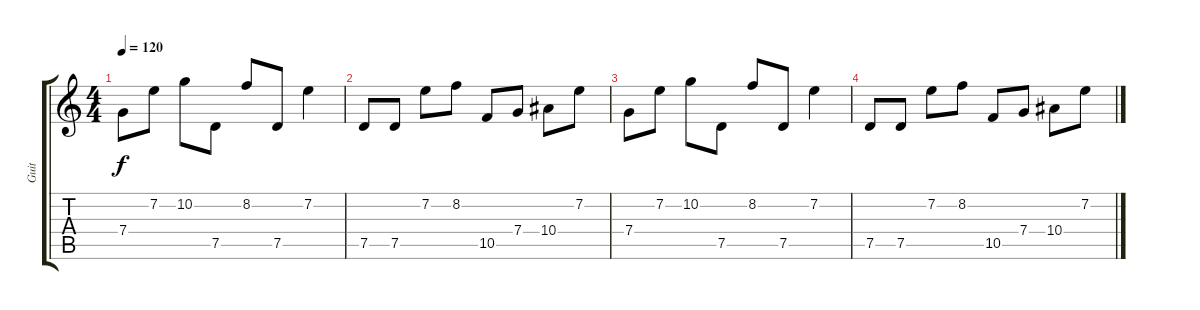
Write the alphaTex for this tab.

\track ("Guit" "Guit") {instrument distortionguitar}
\staff {score tabs}
\tuning (D4 A3 F3 C3 G2 D2) {hide}
\ts (4 4)
\tempo 120
\clef g2
\ks c
7.4.8{dy f} 7.2.8 10.2.8 7.5.8 8.2.8 7.5.8 7.2.4 |
7.5.8{volume 4} 7.5.8 7.2.8 8.2.8 10.5.8 7.4.8 10.4.8 7.2.8 |
7.4.8 7.2.8 10.2.8 7.5.8 8.2.8 7.5.8 7.2.4 |
7.5.8{volume 0} 7.5.8 7.2.8 8.2.8 10.5.8 7.4.8 10.4.8 7.2.8
